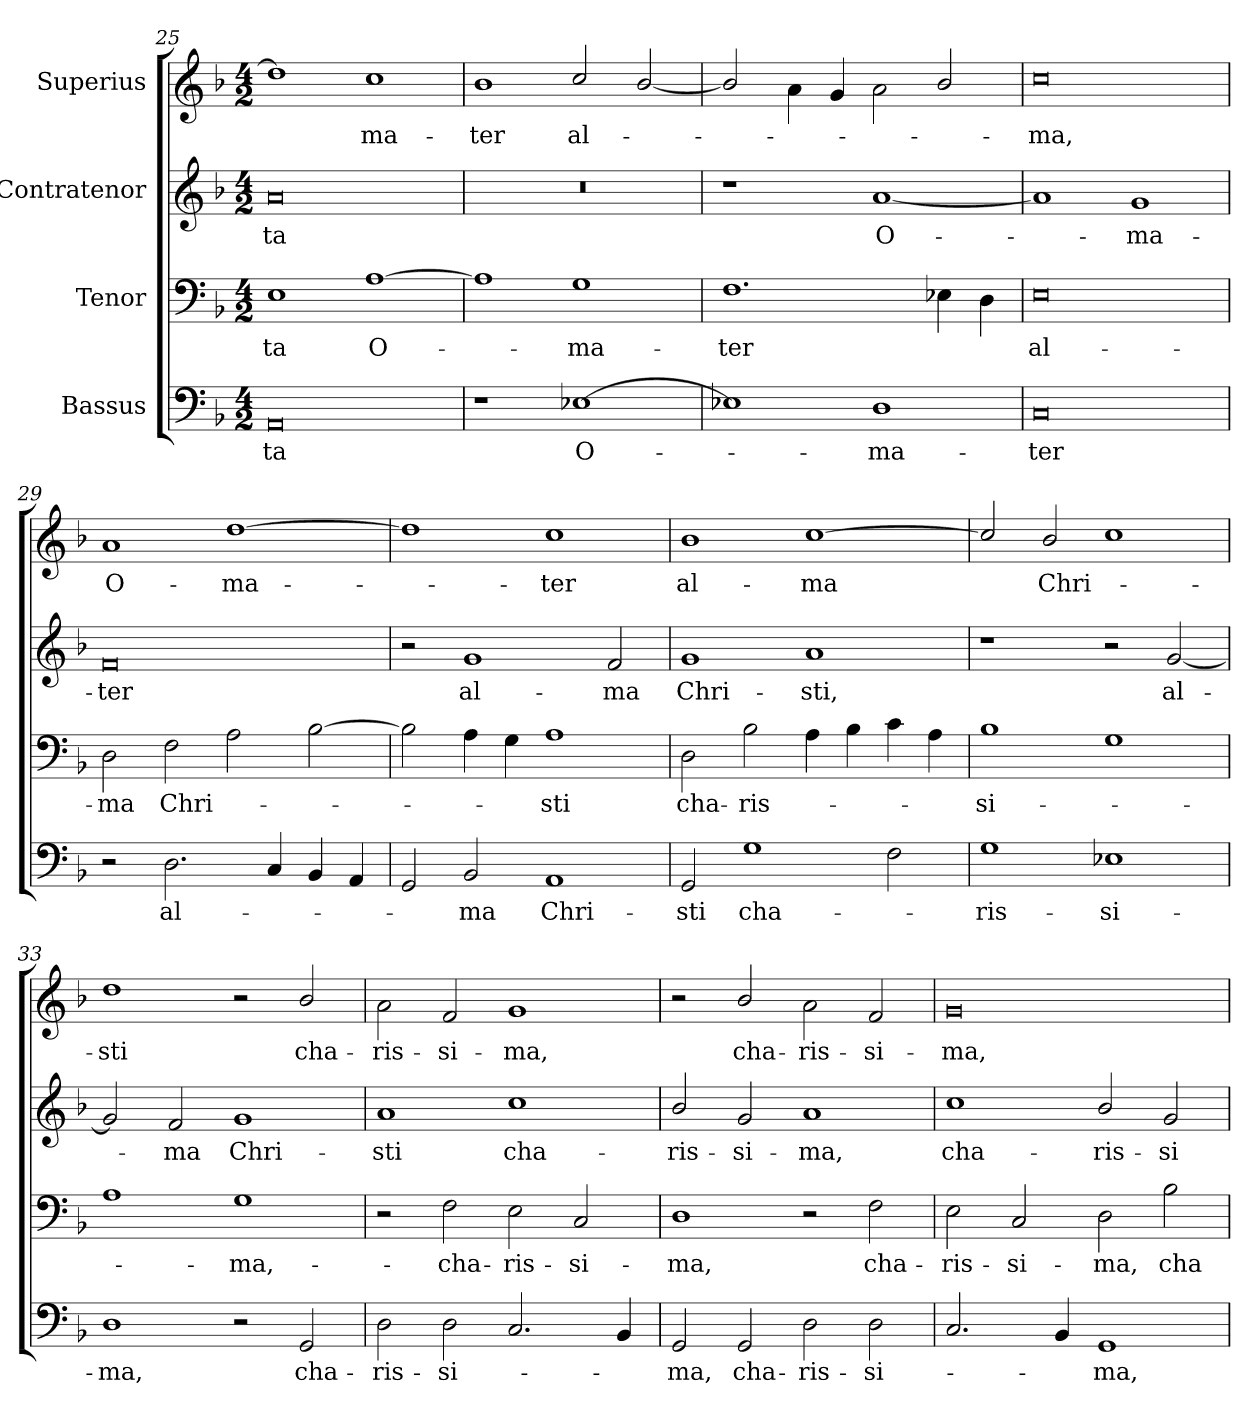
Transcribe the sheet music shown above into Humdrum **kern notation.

**kern	**text	**kern	**text	**kern	**text	**kern	**text
*part4	*part4	*part3	*part3	*part2	*part2	*part1	*part1
*staff4	*staff4	*staff3	*staff3	*staff2	*staff2	*staff1	*staff1
*I"Bassus	*	*I"Tenor	*	*I"Contratenor	*	*I"Superius	*
*clefF4	*	*clefF4	*	*clefG2	*	*clefG2	*
*k[b-]	*	*k[b-]	*	*k[b-]	*	*k[b-]	*
*M4/2	*	*M4/2	*	*M4/2	*	*M4/2	*
=25	=25	=25	=25	=25	=25	=25	=25
0AA/	-ta	1E\	-ta	0a/	-ta	1dd\]	.
.	.	[1A\	O-	.	.	1cc\	ma-
=26	=26	=26	=26	=26	=26	=26	=26
1r	.	1A\]	.	0r	.	1b-\	-ter
[1E-X\	O-	1G\	ma-	.	.	2cc/	al-
.	.	.	.	.	.	[2b-/	.
=27	=27	=27	=27	=27	=27	=27	=27
1E-X\]	.	1.F\	-ter	1r	.	2b-/]	.
.	.	.	.	.	.	4a\	.
.	.	.	.	.	.	4g/	.
1D\	ma-	.	.	[1a/	O-	2a\	.
.	.	4E-X\	.	.	.	2b-/	.
.	.	4D\	.	.	.	.	.
=28	=28	=28	=28	=28	=28	=28	=28
0C/	-ter	0E\	al-	1a/]	.	0cc\	-ma,
.	.	.	.	1g/	ma-	.	.
=29	=29	=29	=29	=29	=29	=29	=29
2r	.	2D\	-ma	0f/	-ter	1a/	O-
2.D\	al-	2F\	Chri-	.	.	.	.
.	.	2A\	.	.	.	[1dd\	ma-
4C/	.	.	.	.	.	.	.
4BB-/	.	[2B-\	.	.	.	.	.
4AA/	.	.	.	.	.	.	.
=30	=30	=30	=30	=30	=30	=30	=30
2GG/	.	2B-\]	.	2r	.	1dd\]	.
2BB-/	-ma	4A\	.	1g/	al-	.	.
.	.	4G\	.	.	.	.	.
1AA/	Chri-	1A\	-sti	.	.	1cc\	-ter
.	.	.	.	2f/	-ma	.	.
=31	=31	=31	=31	=31	=31	=31	=31
2GG/	-sti	2D\	cha-	1g/	Chri-	1b-\	al-
1G\	cha-	2B-\	-ris-	.	.	.	.
.	.	4A\	.	1a/	-sti,	[1cc\	-ma
.	.	4B-\	.	.	.	.	.
2F\	.	4c\	.	.	.	.	.
.	.	4A\	.	.	.	.	.
=32	=32	=32	=32	=32	=32	=32	=32
1G\	-ris-	1B-\	-si-	1r	.	2cc/]	.
.	.	.	.	.	.	2b-/	Chri-
1E-X\	-si-	1G\	.	2r	.	1cc\	.
.	.	.	.	[2g/	al-	.	.
=33	=33	=33	=33	=33	=33	=33	=33
1D\	-ma,	1A\	.	2g/]	.	1dd\	-sti
.	.	.	.	2f/	-ma	.	.
2r	.	1G\	ma,-	1g/	Chri-	2r	.
2GG/	cha-	.	.	.	.	2b-/	cha-
=34	=34	=34	=34	=34	=34	=34	=34
2D\	-ris-	2r	.	1a/	-sti	2a\	-ris-
2D\	-si-	2F\	cha-	.	.	2f/	-si-
2.C/	.	2E\	-ris-	1cc\	cha-	1g/	-ma,
.	.	2C/	-si-	.	.	.	.
4BB-/	.	.	.	.	.	.	.
=35	=35	=35	=35	=35	=35	=35	=35
2GG/	-ma,	1D\	-ma,	2b-/	-ris-	2r	.
2GG/	cha-	.	.	2g/	-si-	2b-/	cha-
2D\	-ris-	2r	.	1a/	-ma,	2a\	-ris-
2D\	-si-	2F\	cha-	.	.	2f/	-si-
=36	=36	=36	=36	=36	=36	=36	=36
2.C/	.	2E\	-ris-	1cc\	cha-	0g/	-ma,
.	.	2C/	-si-	.	.	.	.
4BB-/	.	.	.	.	.	.	.
1GG/	-ma,	2D\	-ma,	2b-/	-ris-	.	.
.	.	2B-\	cha-	2g/	-si-	.	.
=	=	=	=	=	=	=	=
*-	*-	*-	*-	*-	*-	*-	*-
